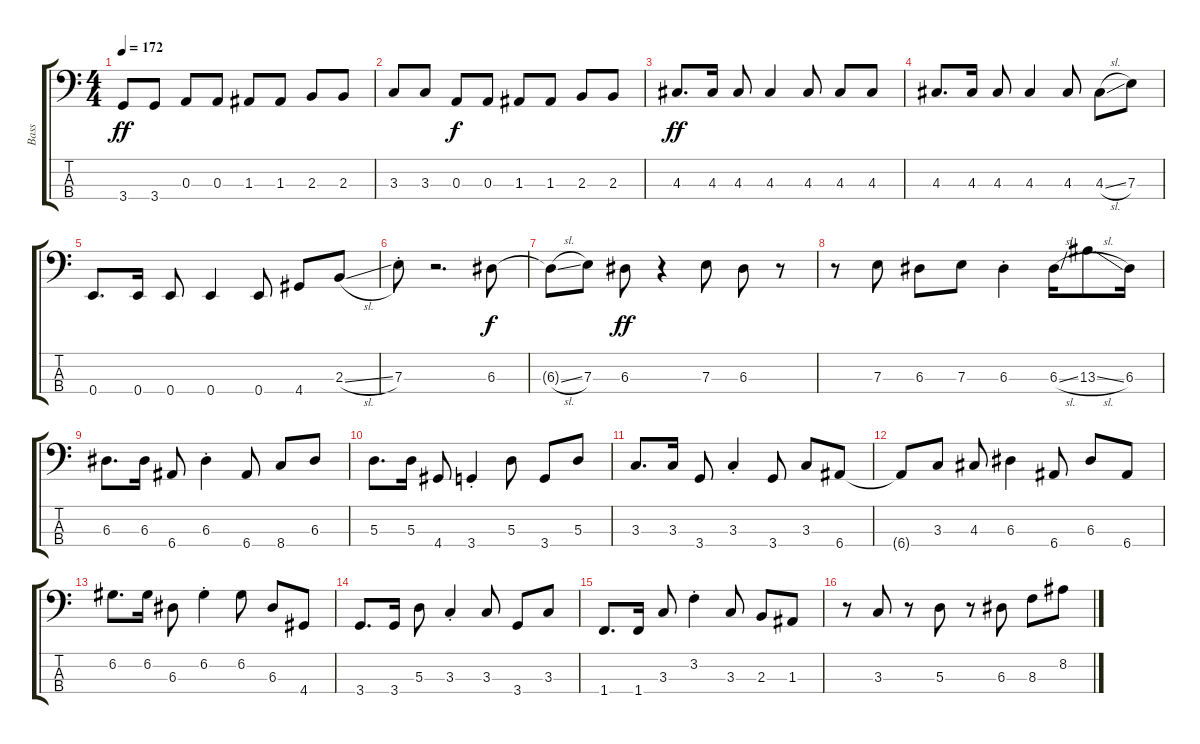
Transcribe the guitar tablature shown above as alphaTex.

\track ("Bass" "Bass") {instrument electricbassfinger}
\staff {score tabs}
\tuning (G2 D2 A1 E1) {hide}
\ts (4 4)
\tempo 172
\clef f4
\ks c
3.4.8{dy ff} 3.4.8 0.3.8 0.3.8 1.3.8 1.3.8 2.3.8 2.3.8 |
3.3.8 3.3.8 0.3.8{dy f} 0.3.8 1.3.8 1.3.8 2.3.8 2.3.8 |
4.3.8{d dy ff} 4.3.16 4.3.8 4.3.4 4.3.8 4.3.8 4.3.8 |
4.3.8{d} 4.3.16 4.3.8 4.3.4 4.3.8 4.3{sl}.8 7.3.8 |
0.4.8{d} 0.4.16 0.4.8 0.4.4 0.4.8 4.4.8 2.3{sl}.8 |
7.3{st}.8 r.2{d} 6.3.8{dy f} |
6.3{sl t}.8 7.3.8 6.3.8{dy ff} r.4 7.3.8 6.3.8 r.8 |
r.8 7.3.8 6.3.8 7.3.8 6.3{st}.4 6.3{sl}.16 13.3{sl}.8 6.3.16 |
6.3.8{d} 6.3.16 6.4.8 6.3{st}.4 6.4.8 8.4.8 6.3.8 |
5.3.8{d} 5.3.16 4.4.8 3.4{st}.4 5.3.8 3.4.8 5.3.8 |
3.3.8{d} 3.3.16 3.4.8 3.3{st}.4 3.4.8 3.3.8 6.4.8 |
6.4{t}.8 3.3.8 4.3.8 6.3.4 6.4.8 6.3.8 6.4.8 |
6.2.8{d} 6.2.16 6.3.8 6.2{st}.4 6.2.8 6.3.8 4.4.8 |
3.4.8{d} 3.4.16 5.3.8 3.3{st}.4 3.3.8 3.4.8 3.3.8 |
1.4.8{d} 1.4.16 3.3.8 3.2{st}.4 3.3.8 2.3.8 1.3.8 |
r.8 3.3.8 r.8 5.3.8 r.8 6.3.8 8.3.8 8.2.8
